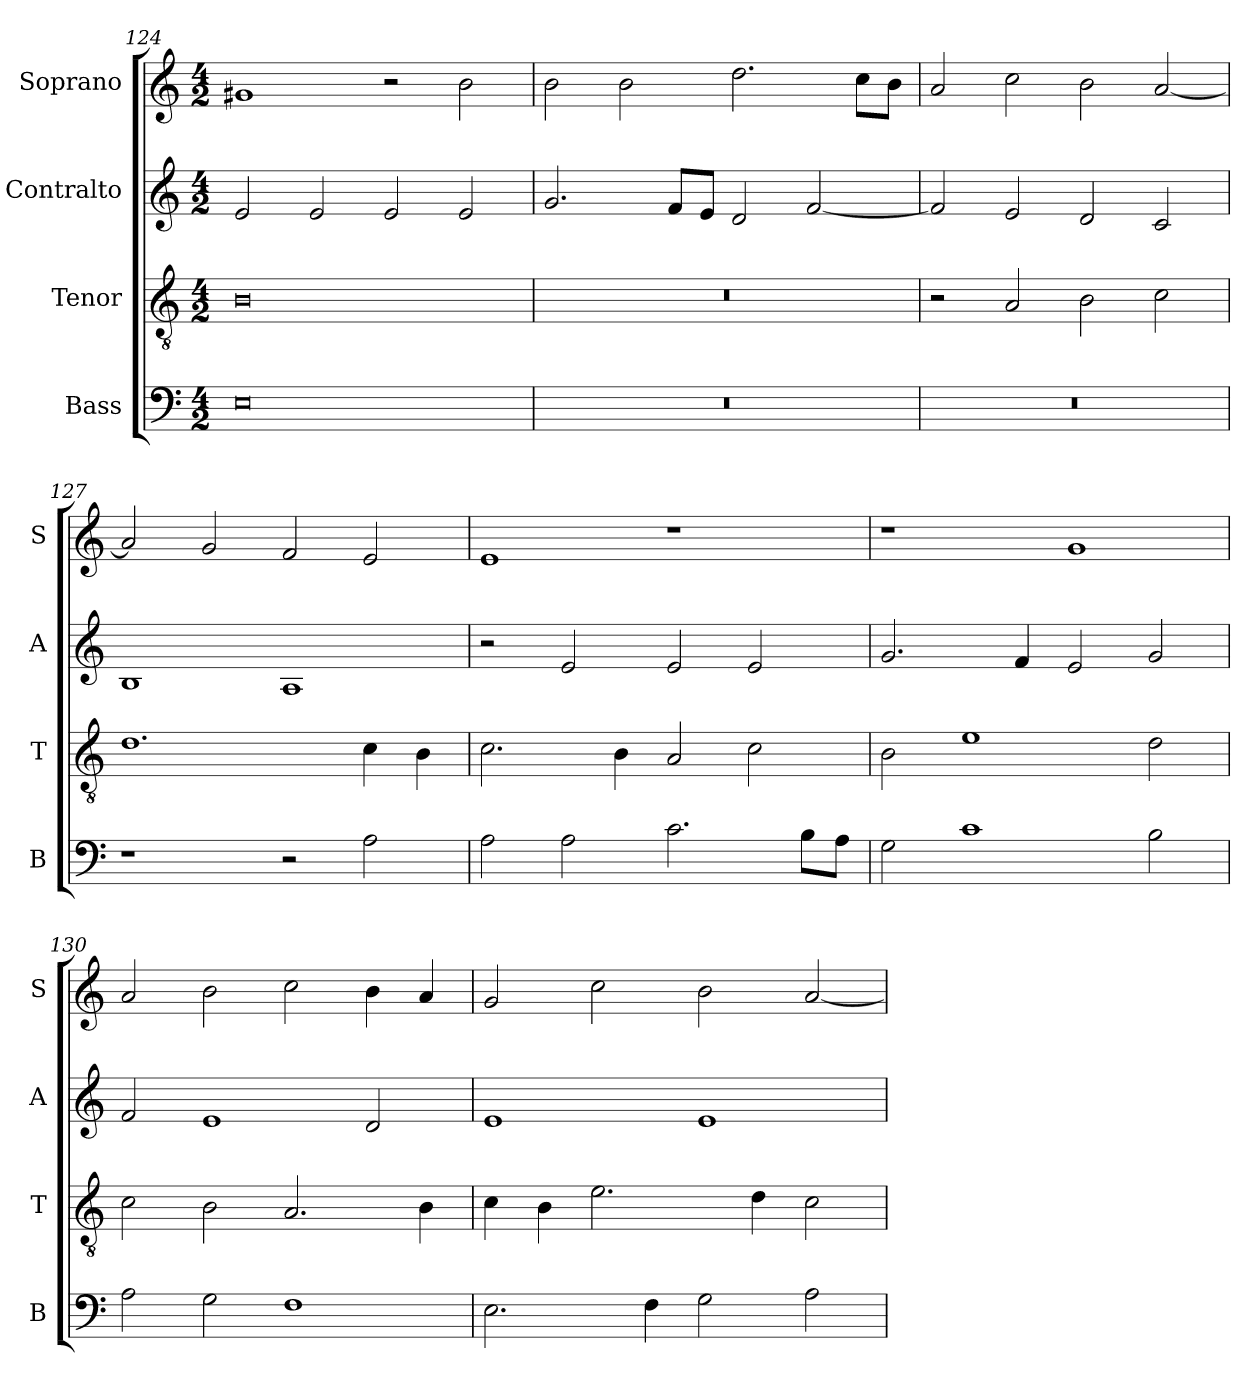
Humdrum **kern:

**kern	**kern	**kern	**kern
*part4	*part3	*part2	*part1
*staff4	*staff3	*staff2	*staff1
*I"Bass	*I"Tenor	*I"Contralto	*I"Soprano
*I'B	*I'T	*I'A	*I'S
*clefF4	*clefGv2	*clefG2	*clefG2
*k[]	*k[]	*k[]	*k[]
*A:aeo	*A:aeo	*A:aeo	*A:aeo
*M4/2	*M4/2	*M4/2	*M4/2
=124	=124	=124	=124
0E	0B	2e	1g#X
.	.	2e	.
.	.	2e	2r
.	.	2e	2b
=125	=125	=125	=125
0r	0r	2.g	2b
.	.	.	2b
.	.	8f/L	.
.	.	8e/J	.
.	.	2d	2.dd
.	.	[2f	.
.	.	.	8cc\L
.	.	.	8b\J
=126	=126	=126	=126
0r	2r	2f]	2a
.	2A	2e	2cc
.	2B	2d	2b
.	2c	2c	[2a
=127	=127	=127	=127
1r	1.d	1B	2a]
.	.	.	2g
2r	.	1A	2f
2A	4c	.	2e
.	4B	.	.
=128	=128	=128	=128
2A	2.c	2r	1e
2A	.	2e	.
.	4B	.	.
2.c	2A	2e	1r
.	2c	2e	.
8B\L	.	.	.
8A\J	.	.	.
=129	=129	=129	=129
2G	2B	2.g	1r
1c	1e	.	.
.	.	4f	.
.	.	2e	1g
2B	2d	2g	.
=130	=130	=130	=130
2A	2c	2f	2a
2G	2B	1e	2b
1F	2.A	.	2cc
.	.	2d	4b
.	4B	.	4a
=131	=131	=131	=131
2.E	4c	1e	2g
.	4B	.	.
.	2.e	.	2cc
4F	.	.	.
2G	.	1e	2b
.	4d	.	.
2A	2c	.	[2a
=	=	=	=
*-	*-	*-	*-
